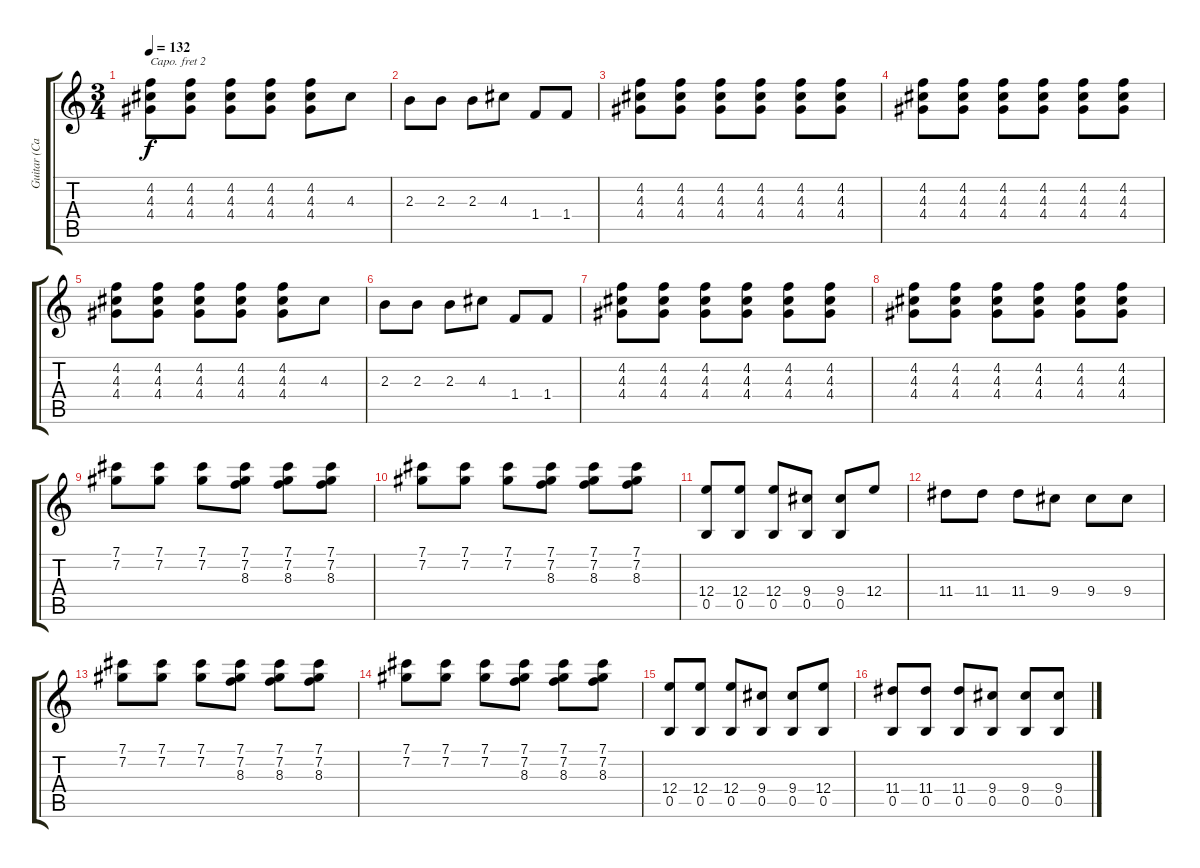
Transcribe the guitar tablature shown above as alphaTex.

\track ("Guitar (Carrie)" "Guitar (Ca") {instrument electricguitarclean}
\staff {score tabs}
\capo 2
\tuning (E4 B3 G3 D3 A2 E2) {hide}
\ts (3 4)
\tempo 132
\clef g2
\ks c
(4.2 4.3 4.4).8{dy f} (4.2 4.3 4.4).8 (4.2 4.3 4.4).8 (4.2 4.3 4.4).8 (4.2 4.3 4.4).8 4.3.8 |
2.3.8 2.3.8 2.3.8 4.3.8 1.4.8 1.4.8 |
(4.2 4.3 4.4).8 (4.2 4.3 4.4).8 (4.2 4.3 4.4).8 (4.2 4.3 4.4).8 (4.2 4.3 4.4).8 (4.2 4.3 4.4).8 |
(4.2 4.3 4.4).8 (4.2 4.3 4.4).8 (4.2 4.3 4.4).8 (4.2 4.3 4.4).8 (4.2 4.3 4.4).8 (4.2 4.3 4.4).8 |
(4.2 4.3 4.4).8 (4.2 4.3 4.4).8 (4.2 4.3 4.4).8 (4.2 4.3 4.4).8 (4.2 4.3 4.4).8 4.3.8 |
2.3.8 2.3.8 2.3.8 4.3.8 1.4.8 1.4.8 |
(4.2 4.3 4.4).8 (4.2 4.3 4.4).8 (4.2 4.3 4.4).8 (4.2 4.3 4.4).8 (4.2 4.3 4.4).8 (4.2 4.3 4.4).8 |
(4.2 4.3 4.4).8 (4.2 4.3 4.4).8 (4.2 4.3 4.4).8 (4.2 4.3 4.4).8 (4.2 4.3 4.4).8 (4.2 4.3 4.4).8 |
(7.1 7.2).8 (7.1 7.2).8 (7.1 7.2).8 (7.1 7.2 8.3).8 (7.1 7.2 8.3).8 (7.1 7.2 8.3).8 |
(7.1 7.2).8 (7.1 7.2).8 (7.1 7.2).8 (7.1 7.2 8.3).8 (7.1 7.2 8.3).8 (7.1 7.2 8.3).8 |
(12.4 0.5).8 (12.4 0.5).8 (12.4 0.5).8 (9.4 0.5).8 (9.4 0.5).8 12.4.8 |
11.4.8 11.4.8 11.4.8 9.4.8 9.4.8 9.4.8 |
(7.1 7.2).8 (7.1 7.2).8 (7.1 7.2).8 (7.1 7.2 8.3).8 (7.1 7.2 8.3).8 (7.1 7.2 8.3).8 |
(7.1 7.2).8 (7.1 7.2).8 (7.1 7.2).8 (7.1 7.2 8.3).8 (7.1 7.2 8.3).8 (7.1 7.2 8.3).8 |
(12.4 0.5).8 (12.4 0.5).8 (12.4 0.5).8 (9.4 0.5).8 (9.4 0.5).8 (12.4 0.5).8 |
(11.4 0.5).8 (11.4 0.5).8 (11.4 0.5).8 (9.4 0.5).8 (9.4 0.5).8 (9.4 0.5).8
